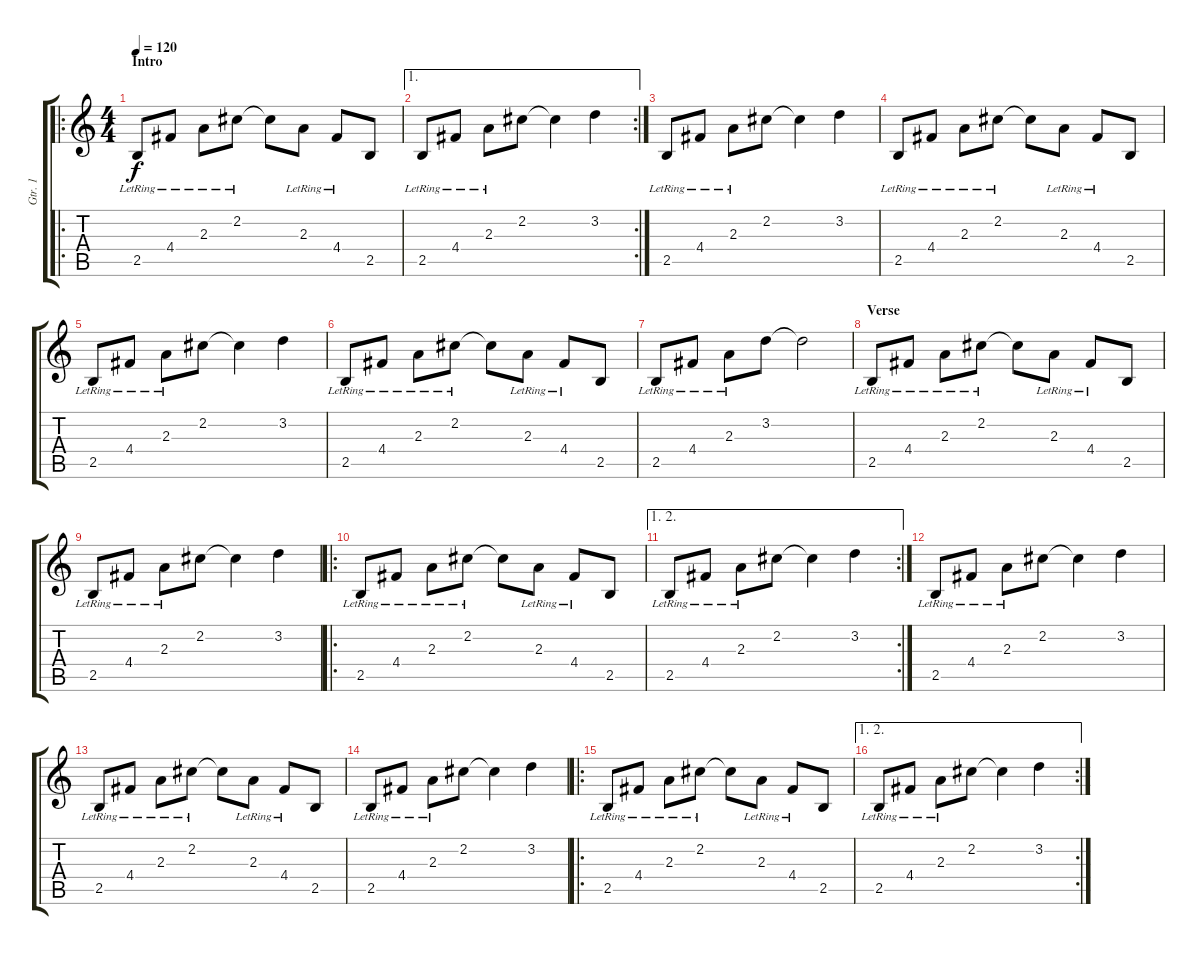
\track ("Gtr. 1" "Gtr. 1") {instrument electricguitarclean}
\staff {score tabs}
\tuning (E4 B3 G3 D3 A2 E2) {hide}
\ro
\ts (4 4)
\section ("" "Intro")
\tempo 120
\clef g2
\ks c
2.5{lr}.8{dy f instrument electricguitarclean} 4.4{lr}.8 2.3{lr}.8 2.2{lr}.8 2.2{t}.8 2.3{lr}.8 4.4{lr}.8 2.5.8 |
\ae 1
\rc 2
2.5{lr}.8 4.4{lr}.8 2.3{lr}.8 2.2.8 2.2{t}.4 3.2.4 |
2.5{lr}.8 4.4{lr}.8 2.3{lr}.8 2.2.8 2.2{t}.4 3.2.4 |
2.5{lr}.8 4.4{lr}.8 2.3{lr}.8 2.2{lr}.8 2.2{t}.8 2.3{lr}.8 4.4{lr}.8 2.5.8 |
2.5{lr}.8 4.4{lr}.8 2.3{lr}.8 2.2.8 2.2{t}.4 3.2.4 |
2.5{lr}.8 4.4{lr}.8 2.3{lr}.8 2.2{lr}.8 2.2{t}.8 2.3{lr}.8 4.4{lr}.8 2.5.8 |
2.5{lr}.8 4.4{lr}.8 2.3{lr}.8 3.2.8 3.2{t}.2 |
\section ("" "Verse")
2.5{lr}.8 4.4{lr}.8 2.3{lr}.8 2.2{lr}.8 2.2{t}.8 2.3{lr}.8 4.4{lr}.8 2.5.8 |
2.5{lr}.8 4.4{lr}.8 2.3{lr}.8 2.2.8 2.2{t}.4 3.2.4 |
\ro
2.5{lr}.8 4.4{lr}.8 2.3{lr}.8 2.2{lr}.8 2.2{t}.8 2.3{lr}.8 4.4{lr}.8 2.5.8 |
\ae (1 2)
\rc 2
2.5{lr}.8 4.4{lr}.8 2.3{lr}.8 2.2.8 2.2{t}.4 3.2.4 |
2.5{lr}.8 4.4{lr}.8 2.3{lr}.8 2.2.8 2.2{t}.4 3.2.4 |
2.5{lr}.8 4.4{lr}.8 2.3{lr}.8 2.2{lr}.8 2.2{t}.8 2.3{lr}.8 4.4{lr}.8 2.5.8 |
2.5{lr}.8 4.4{lr}.8 2.3{lr}.8 2.2.8 2.2{t}.4 3.2.4 |
\ro
2.5{lr}.8 4.4{lr}.8 2.3{lr}.8 2.2{lr}.8 2.2{t}.8 2.3{lr}.8 4.4{lr}.8 2.5.8 |
\ae (1 2)
\rc 2
2.5{lr}.8 4.4{lr}.8 2.3{lr}.8 2.2.8 2.2{t}.4 3.2.4
